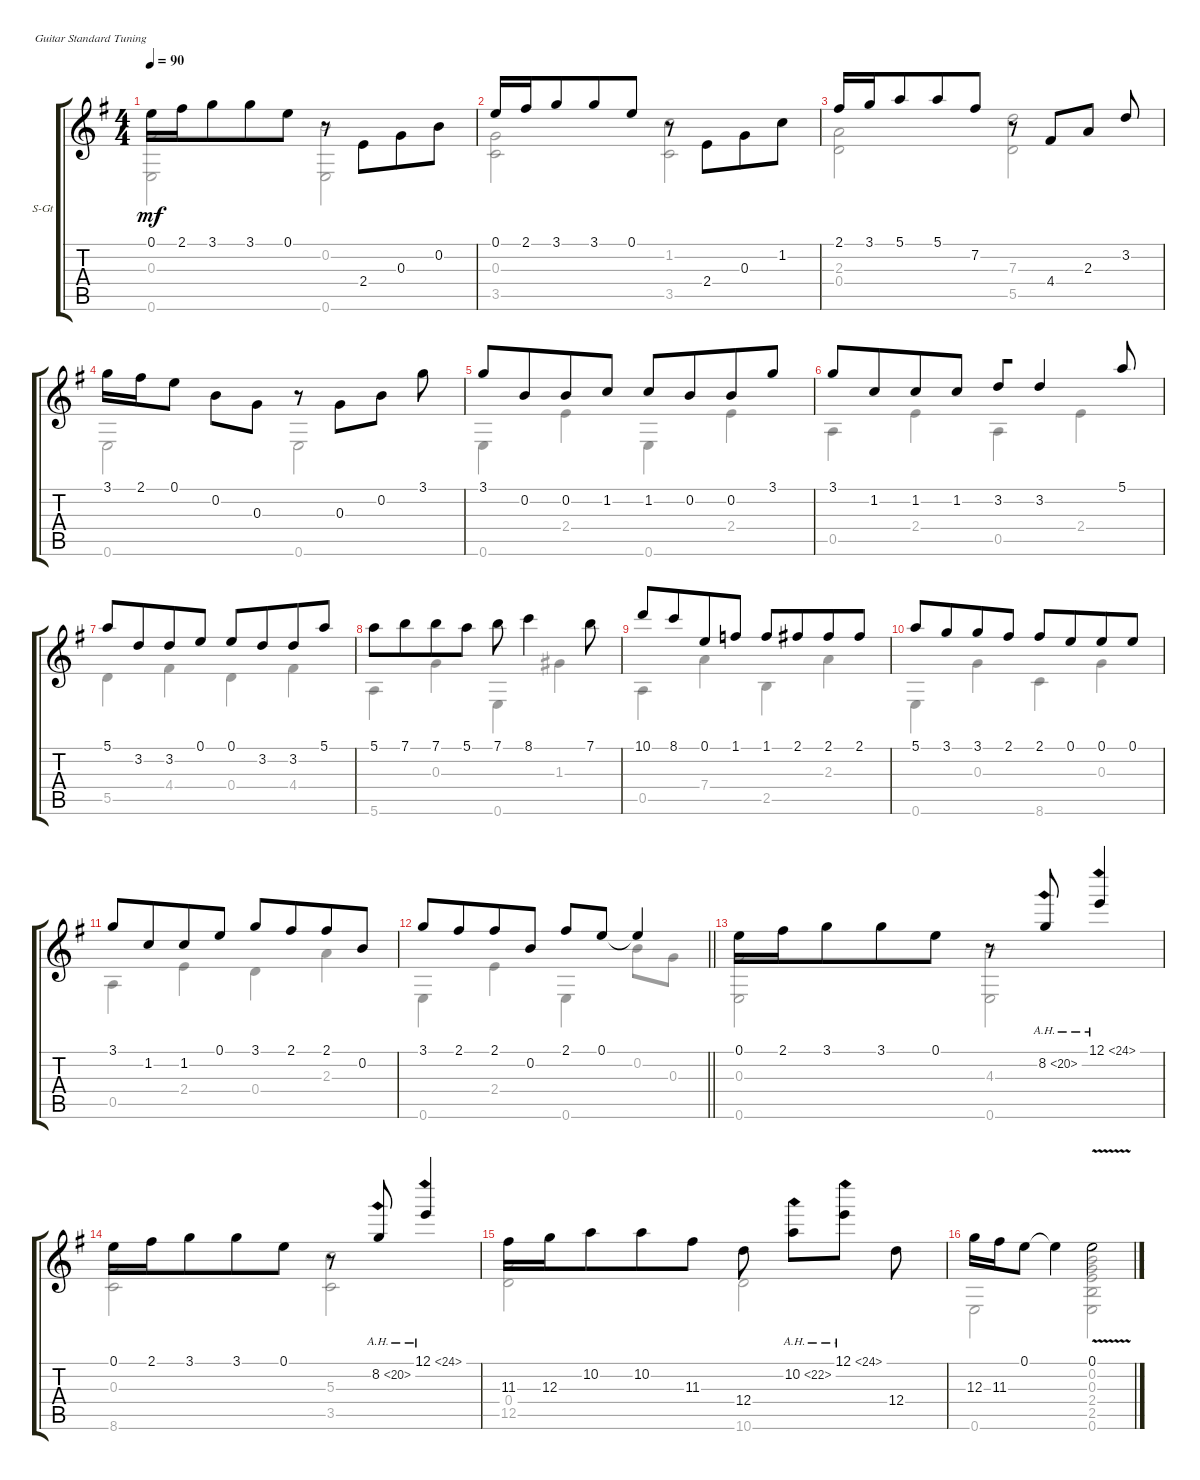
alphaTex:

\defaultSystemsLayout 4
\bracketExtendMode groupsimilarinstruments
\firstSystemTrackNameOrientation horizontal
\otherSystemsTrackNameOrientation horizontal
\track ("Steel Guitar" "S-Gt") {instrument acousticguitarsteel}
\staff {score tabs}
\tuning (E4 B3 G3 D3 A2 E2)
\voice
\ts (4 4)
\tempo 90
\clef g2
\ks g
0.1.16{dy mf instrument acousticguitarsteel beam invert} 2.1.16{beam merge} 3.1.8{beam merge} 3.1.8{beam merge} 0.1.8{beam invert} r.8 2.4.8{beam invert beam merge} 0.3.8{beam merge} 0.2.8 |
0.1.16 2.1.16{beam merge} 3.1.8{beam merge} 3.1.8{beam merge} 0.1.8 r.8 2.4.8{beam invert beam merge} 0.3.8{beam merge} 1.2.8 |
2.1.16{beam merge} 3.1.16{beam merge} 5.1.8{beam merge} 5.1.8{beam merge} 7.2.8 r.8 4.4.8{beam merge} 2.3.8{beam split} 3.2.8 |
3.1.16{beam invert beam merge} 2.1.16{beam merge} 0.1.8 0.2.8{beam invert} 0.3.8 r.8 0.3.8{beam invert beam merge} 0.2.8{beam split} 3.1.8{beam invert} |
3.1.8{beam merge} 0.2.8{beam merge} 0.2.8{beam merge} 1.2.8 1.2.8{beam merge} 0.2.8{beam merge} 0.2.8{beam merge} 3.1.8 |
3.1.8{beam merge} 1.2.8{beam merge} 1.2.8{beam merge} 1.2.8 3.2.8{beam merge} 3.2.4 5.1.8 |
5.1.8{beam merge} 3.2.8{beam merge} 3.2.8{beam merge} 0.1.8 0.1.8{beam merge} 3.2.8{beam merge} 3.2.8{beam merge} 5.1.8 |
5.1.8{beam invert beam merge} 7.1.8{beam merge} 7.1.8{beam merge} 5.1.8 7.1.8{beam invert} 8.1.4{beam invert} 7.1.8{beam invert} |
10.1.8{beam merge} 8.1.8{beam merge} 0.1.8{beam merge} 1.1.8 1.1.8{beam merge} 2.1.8{beam merge} 2.1.8{beam merge} 2.1.8 |
5.1.8{beam merge} 3.1.8{beam merge} 3.1.8{beam merge} 2.1.8 2.1.8{beam merge} 0.1.8{beam merge} 0.1.8{beam merge} 0.1.8 |
3.1.8{beam merge} 1.2.8{beam merge} 1.2.8{beam merge} 0.1.8 3.1.8{beam merge} 2.1.8{beam merge} 2.1.8{beam merge} 0.2.8 |
\barLineRight lightlight
3.1.8{beam merge} 2.1.8{beam merge} 2.1.8{beam merge} 0.2.8 2.1.8 0.1.8 0.1{t}.4 |
0.1.16{beam invert} 2.1.16{beam merge} 3.1.8{beam merge} 3.1.8{beam merge} 0.1.8 r.8 8.2{ah 12}.8 12.1{ah 12}.4 |
0.1.16{beam invert} 2.1.16{beam merge} 3.1.8{beam merge} 3.1.8{beam merge} 0.1.8 r.8 8.2{ah 12}.8 12.1{ah 12}.4 |
11.3.16{beam invert beam merge} 12.3.16{beam merge} 10.2.8{beam merge} 10.2.8{beam merge} 11.3.8 12.4.8{beam invert beam split} 10.2{ah 12}.8{beam merge} 12.1{ah 12}.8{beam split} 12.4.8{beam invert} |
12.3.16{beam invert} 11.3.16 0.1.8 0.1{t}.4{beam invert} 0.1{v}.2{beam invert}
\voice
\clef g2
\ottava regular
\simile none
\ks g
(0.3 0.6).2{dy mf} (0.6 0.2).2 |
(3.5 0.3).2 (1.2 3.5).2 |
(0.4 2.3).2 (5.5 7.3).2 |
0.6.2 0.6.2 |
0.6.4 2.4.4 0.6.4 2.4.4 |
0.5.4 2.4.4 0.5.4 2.4.4 |
5.5.4 4.4.4 0.4.4 4.4.4 |
5.6.4 0.3.4 0.6.4 1.3.4 |
0.5.4 7.4.4 2.5.4 2.3.4 |
0.6.4 0.3.4 8.6.4 0.3.4 |
0.5.4 2.4.4 0.4.4 2.3.4 |
\barLineRight lightlight
0.6.4 2.4.4 0.6.4 0.2.8 0.3.8 |
(0.3 0.6).2 (4.3 0.6).2 |
(8.6 0.3).2 (3.5 5.3).2 |
(12.5 0.4).2 10.6.2 |
0.6.2 (0.6 2.5 2.4 0.3 0.2).2
